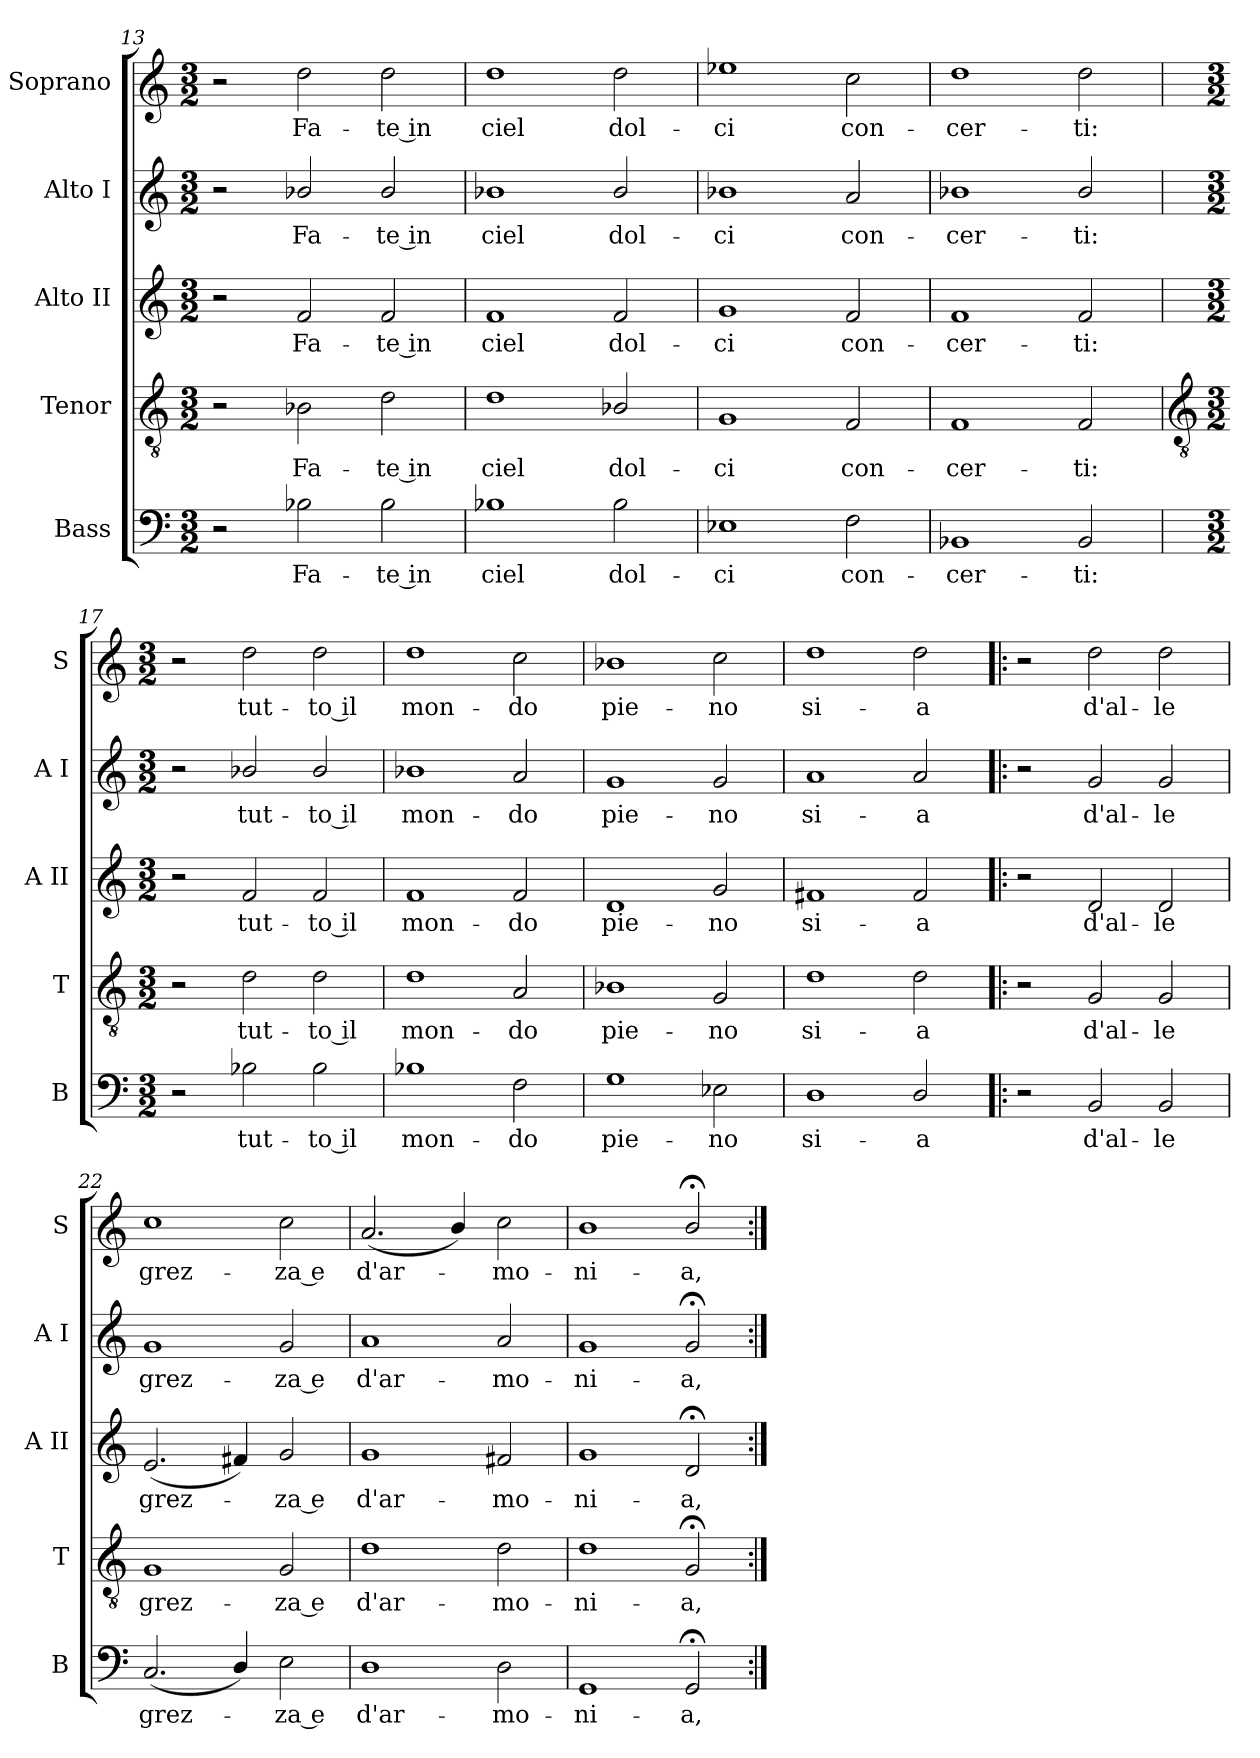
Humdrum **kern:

**kern	**text	**kern	**text	**kern	**text	**kern	**text	**kern	**text
*part5	*part5	*part4	*part4	*part3	*part3	*part2	*part2	*part1	*part1
*staff5	*staff5	*staff4	*staff4	*staff3	*staff3	*staff2	*staff2	*staff1	*staff1
*I"Bass	*	*I"Tenor	*	*I"Alto II	*	*I"Alto I	*	*I"Soprano	*
*I'B	*	*I'T	*	*I'A II	*	*I'A I	*	*I'S	*
*clefF4	*	*clefGv2	*	*clefG2	*	*clefG2	*	*clefG2	*
*k[]	*	*k[]	*	*k[]	*	*k[]	*	*k[]	*
*C:	*	*C:	*	*C:	*	*C:	*	*C:	*
*M3/2	*	*M3/2	*	*M3/2	*	*M3/2	*	*M3/2	*
=13	=13	=13	=13	=13	=13	=13	=13	=13	=13
2r	.	2r	.	2r	.	2r	.	2r	.
!	!LO:LY:b	!	!LO:LY:b	!	!LO:LY:b	!	!LO:LY:b	!	!LO:LY:b
2B-X	Fa-	2B-X	Fa-	2f	Fa-	2b-X/	Fa-	2dd	Fa-
!	!LO:LY:b	!	!LO:LY:b	!	!LO:LY:b	!	!LO:LY:b	!	!LO:LY:b
2B-	-te in	2d	-te in	2f	-te in	2b-/	-te in	2dd	-te in
=14	=14	=14	=14	=14	=14	=14	=14	=14	=14
!	!LO:LY:b	!	!LO:LY:b	!	!LO:LY:b	!	!LO:LY:b	!	!LO:LY:b
1B-X	ciel	1d	ciel	1f	ciel	1b-X/	ciel	1dd	ciel
!	!LO:LY:b	!	!LO:LY:b	!	!LO:LY:b	!	!LO:LY:b	!	!LO:LY:b
2B-	dol-	2B-X/	dol-	2f	dol-	2b-/	dol-	2dd	dol-
=15	=15	=15	=15	=15	=15	=15	=15	=15	=15
!	!LO:LY:b	!	!LO:LY:b	!	!LO:LY:b	!	!LO:LY:b	!	!LO:LY:b
1E-X	-ci	1G	-ci	1g	-ci	1b-X/	-ci	1ee-X	-ci
!	!LO:LY:b	!	!LO:LY:b	!	!LO:LY:b	!	!LO:LY:b	!	!LO:LY:b
2F	con-	2F	con-	2f	con-	2a	con-	2cc	con-
=16	=16	=16	=16	=16	=16	=16	=16	=16	=16
!	!LO:LY:b	!	!LO:LY:b	!	!LO:LY:b	!	!LO:LY:b	!	!LO:LY:b
1BB-X	-cer-	1F	-cer-	1f	-cer-	1b-X/	-cer-	1dd	-cer-
!	!LO:LY:b	!	!LO:LY:b	!	!LO:LY:b	!	!LO:LY:b	!	!LO:LY:b
2BB-	-ti:	2F	-ti:	2f	-ti:	2b-/	-ti:	2dd	-ti:
!!LO:LB:g=z
=17	=17	=17	=17	=17	=17	=17	=17	=17	=17
*	*	*clefGv2	*	*	*	*	*	*	*
*M3/2	*	*M3/2	*	*M3/2	*	*M3/2	*	*M3/2	*
2r	.	2r	.	2r	.	2r	.	2r	.
!	!LO:LY:b	!	!LO:LY:b	!	!LO:LY:b	!	!LO:LY:b	!	!LO:LY:b
2B-X	tut-	2d	tut-	2f	tut-	2b-X/	tut-	2dd	tut-
!	!LO:LY:b	!	!LO:LY:b	!	!LO:LY:b	!	!LO:LY:b	!	!LO:LY:b
2B-	-to il	2d	-to il	2f	-to il	2b-/	-to il	2dd	-to il
=18	=18	=18	=18	=18	=18	=18	=18	=18	=18
!	!LO:LY:b	!	!LO:LY:b	!	!LO:LY:b	!	!LO:LY:b	!	!LO:LY:b
1B-X	mon-	1d	mon-	1f	mon-	1b-X/	mon-	1dd	mon-
!	!LO:LY:b	!	!LO:LY:b	!	!LO:LY:b	!	!LO:LY:b	!	!LO:LY:b
2F	-do	2A	-do	2f	-do	2a	-do	2cc	-do
=19	=19	=19	=19	=19	=19	=19	=19	=19	=19
!	!LO:LY:b	!	!LO:LY:b	!	!LO:LY:b	!	!LO:LY:b	!	!LO:LY:b
1G	pie-	1B-X	pie-	1d	pie-	1g	pie-	1b-X	pie-
!	!LO:LY:b	!	!LO:LY:b	!	!LO:LY:b	!	!LO:LY:b	!	!LO:LY:b
2E-X	-no	2G	-no	2g	-no	2g	-no	2cc	-no
=20	=20	=20	=20	=20	=20	=20	=20	=20	=20
!	!LO:LY:b	!	!LO:LY:b	!	!LO:LY:b	!	!LO:LY:b	!	!LO:LY:b
1D	si-	1d	si-	1f#X	si-	1a	si-	1dd	si-
!	!LO:LY:b	!	!LO:LY:b	!	!LO:LY:b	!	!LO:LY:b	!	!LO:LY:b
2D/	-a	2d	-a	2f#	-a	2a	-a	2dd	-a
=21!|:	=21!|:	=21!|:	=21!|:	=21!|:	=21!|:	=21!|:	=21!|:	=21!|:	=21!|:
2r	.	2r	.	2r	.	2r	.	2r	.
!	!LO:LY:b	!	!LO:LY:b	!	!LO:LY:b	!	!LO:LY:b	!	!LO:LY:b
2BB	d'al-	2G	d'al-	2d	d'al-	2g	d'al-	2dd	d'al-
!	!LO:LY:b	!	!LO:LY:b	!	!LO:LY:b	!	!LO:LY:b	!	!LO:LY:b
2BB	-le	2G	-le	2d	-le	2g	-le	2dd	-le
=22	=22	=22	=22	=22	=22	=22	=22	=22	=22
!	!LO:LY:b	!	!LO:LY:b	!	!LO:LY:b	!	!LO:LY:b	!	!LO:LY:b
(<2.C	grez-	1G	grez-	(<2.e	grez-	1g	grez-	1cc	grez-
4D/)	.	.	.	4f#X)	.	.	.	.	.
!	!LO:LY:b	!	!LO:LY:b	!	!LO:LY:b	!	!LO:LY:b	!	!LO:LY:b
2E	za e	2G	-za e	2g	za e	2g	-za e	2cc	-za e
=23	=23	=23	=23	=23	=23	=23	=23	=23	=23
!	!LO:LY:b	!	!LO:LY:b	!	!LO:LY:b	!	!LO:LY:b	!	!LO:LY:b
1D	d'ar-	1d	d'ar-	1g	d'ar-	1a	d'ar-	(<2.a	d'ar-
.	.	.	.	.	.	.	.	4b/)	.
!	!LO:LY:b	!	!LO:LY:b	!	!LO:LY:b	!	!LO:LY:b	!	!LO:LY:b
2D	-mo-	2d	-mo-	2f#X	-mo-	2a	-mo-	2cc	mo-
=24	=24	=24	=24	=24	=24	=24	=24	=24	=24
!	!LO:LY:b	!	!LO:LY:b	!	!LO:LY:b	!	!LO:LY:b	!	!LO:LY:b
1GG	-ni-	1d	-ni-	1g	-ni-	1g	-ni-	1b	-ni-
!	!LO:LY:b	!	!LO:LY:b	!	!LO:LY:b	!	!LO:LY:b	!	!LO:LY:b
2GG;<	-a,	2G;<	-a,	2d;<	-a,	2g;<	-a,	2b;</	-a,
=:|!	=:|!	=:|!	=:|!	=:|!	=:|!	=:|!	=:|!	=:|!	=:|!
*-	*-	*-	*-	*-	*-	*-	*-	*-	*-
